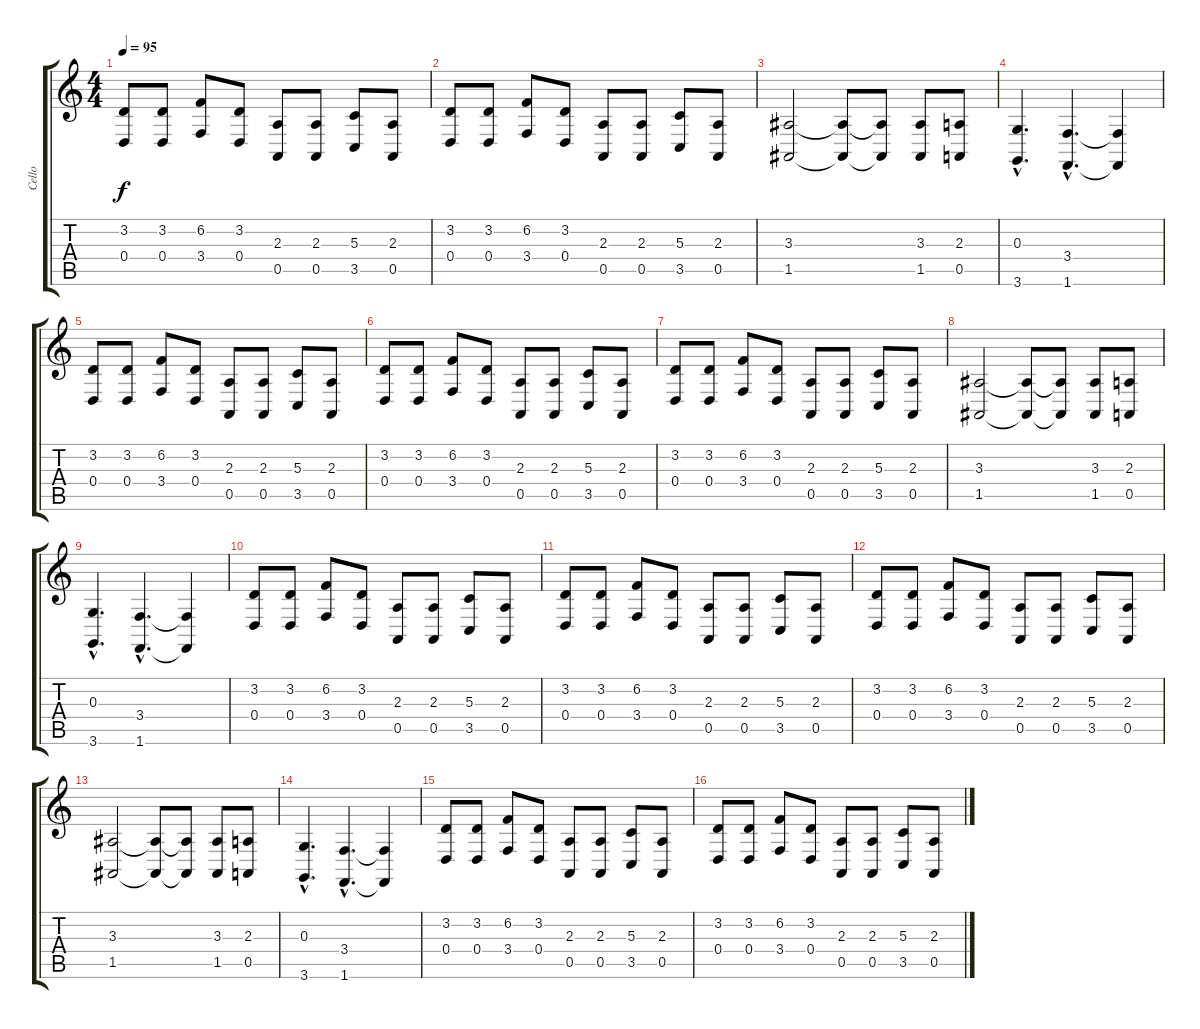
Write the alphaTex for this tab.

\track ("Cello" "Cello") {instrument cello}
\staff {score tabs}
\tuning (E4 B3 G3 D3 A2 E2) {hide}
\ts (4 4)
\tempo 95
\clef g2
\ks c
(3.2 0.4).8{dy f} (3.2 0.4).8 (6.2 3.4).8 (3.2 0.4).8 (2.3 0.5).8 (2.3 0.5).8 (5.3 3.5).8 (2.3 0.5).8 |
(3.2 0.4).8 (3.2 0.4).8 (6.2 3.4).8 (3.2 0.4).8 (2.3 0.5).8 (2.3 0.5).8 (5.3 3.5).8 (2.3 0.5).8 |
(3.3 1.5).2 (3.3{t} 1.5{t}).8 (3.3{t} 1.5{t}).8 (3.3 1.5).8 (2.3 0.5).8 |
(0.3{hac} 3.6{hac}).4{d} (3.4{hac} 1.6{hac}).4{d} (3.4{t} 1.6{t}).4 |
(3.2 0.4).8 (3.2 0.4).8 (6.2 3.4).8 (3.2 0.4).8 (2.3 0.5).8 (2.3 0.5).8 (5.3 3.5).8 (2.3 0.5).8 |
(3.2 0.4).8 (3.2 0.4).8 (6.2 3.4).8 (3.2 0.4).8 (2.3 0.5).8 (2.3 0.5).8 (5.3 3.5).8 (2.3 0.5).8 |
(3.2 0.4).8 (3.2 0.4).8 (6.2 3.4).8 (3.2 0.4).8 (2.3 0.5).8 (2.3 0.5).8 (5.3 3.5).8 (2.3 0.5).8 |
(3.3 1.5).2 (3.3{t} 1.5{t}).8 (3.3{t} 1.5{t}).8 (3.3 1.5).8 (2.3 0.5).8 |
(0.3{hac} 3.6{hac}).4{d} (3.4{hac} 1.6{hac}).4{d} (3.4{t} 1.6{t}).4 |
(3.2 0.4).8 (3.2 0.4).8 (6.2 3.4).8 (3.2 0.4).8 (2.3 0.5).8 (2.3 0.5).8 (5.3 3.5).8 (2.3 0.5).8 |
(3.2 0.4).8 (3.2 0.4).8 (6.2 3.4).8 (3.2 0.4).8 (2.3 0.5).8 (2.3 0.5).8 (5.3 3.5).8 (2.3 0.5).8 |
(3.2 0.4).8 (3.2 0.4).8 (6.2 3.4).8 (3.2 0.4).8 (2.3 0.5).8 (2.3 0.5).8 (5.3 3.5).8 (2.3 0.5).8 |
(3.3 1.5).2 (3.3{t} 1.5{t}).8 (3.3{t} 1.5{t}).8 (3.3 1.5).8 (2.3 0.5).8 |
(0.3{hac} 3.6{hac}).4{d} (3.4{hac} 1.6{hac}).4{d} (3.4{t} 1.6{t}).4 |
(3.2 0.4).8 (3.2 0.4).8 (6.2 3.4).8 (3.2 0.4).8 (2.3 0.5).8 (2.3 0.5).8 (5.3 3.5).8 (2.3 0.5).8 |
(3.2 0.4).8 (3.2 0.4).8 (6.2 3.4).8 (3.2 0.4).8 (2.3 0.5).8 (2.3 0.5).8 (5.3 3.5).8 (2.3 0.5).8
